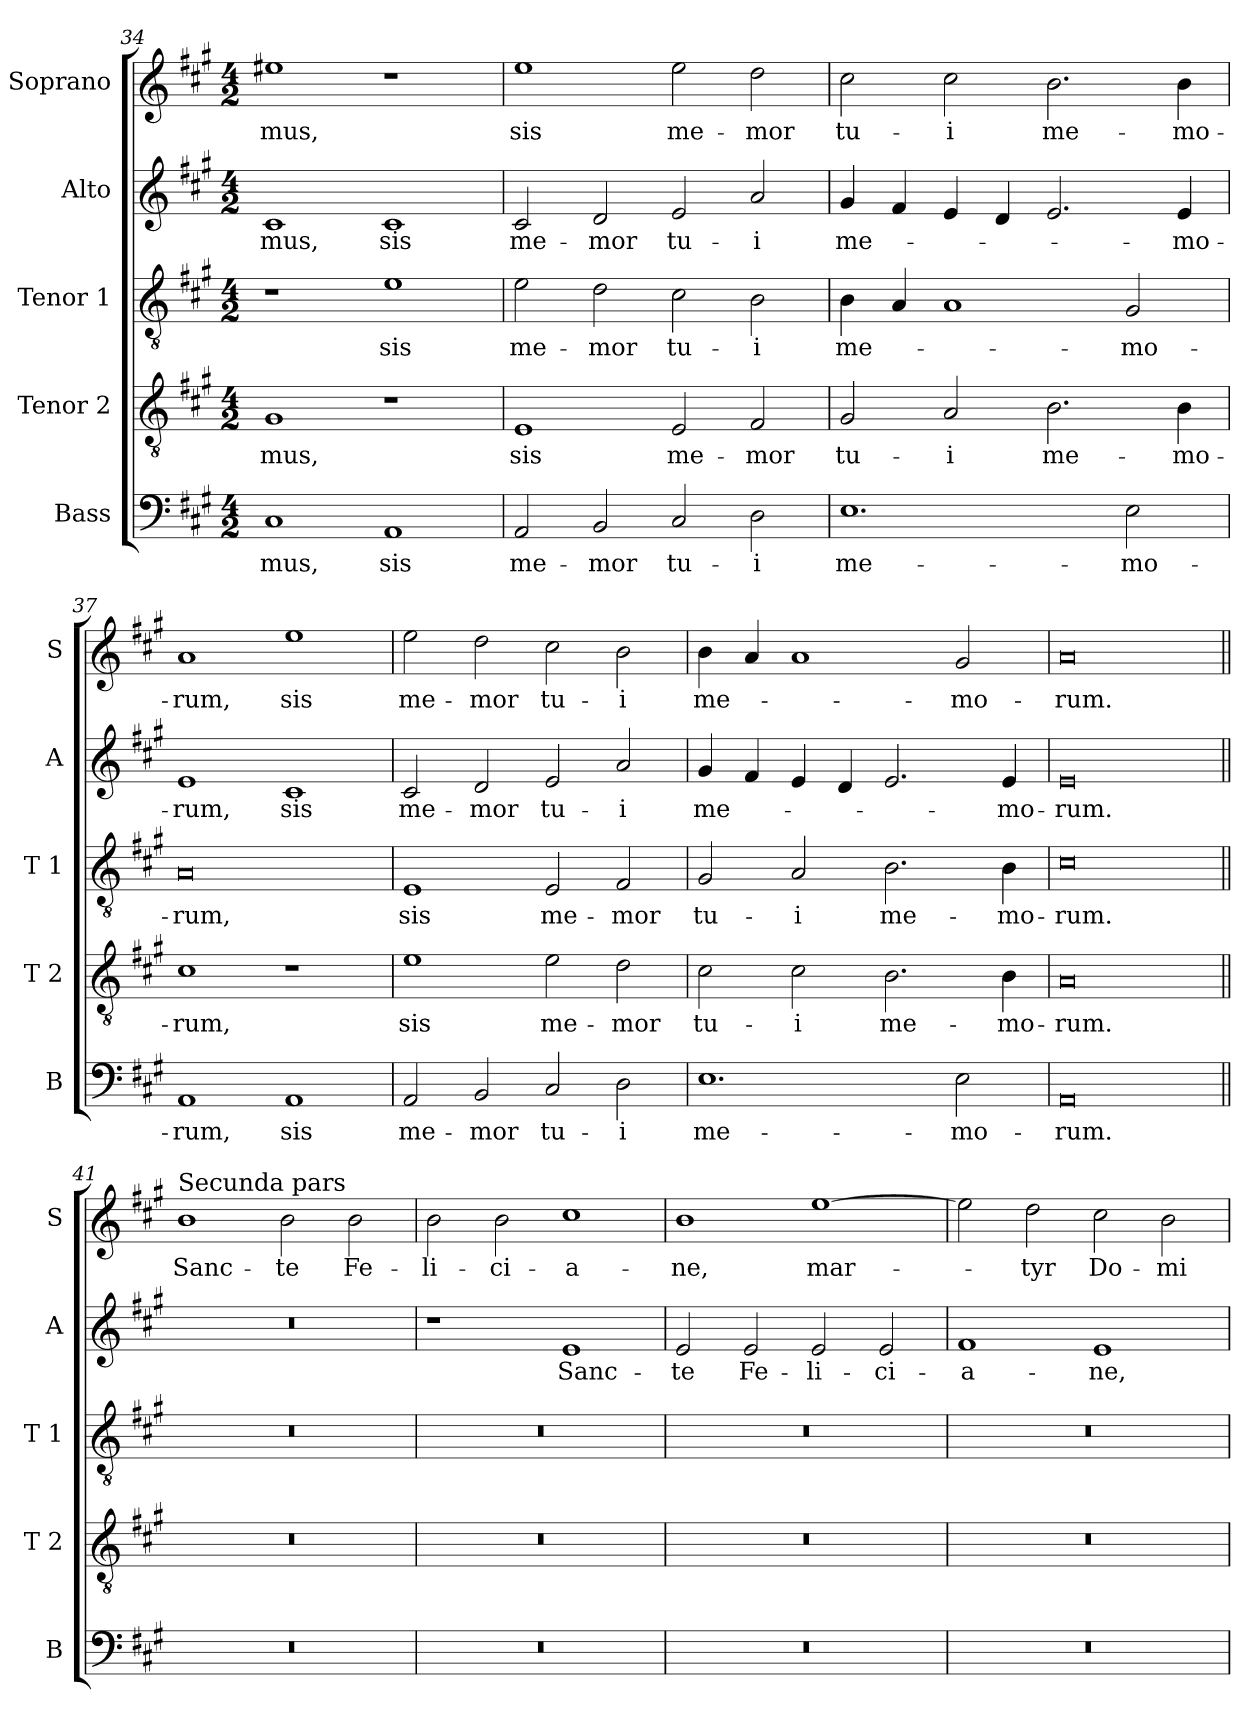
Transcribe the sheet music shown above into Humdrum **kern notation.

**kern	**text	**kern	**text	**kern	**text	**kern	**text	**kern	**text
*part5	*part5	*part4	*part4	*part3	*part3	*part2	*part2	*part1	*part1
*staff5	*staff5	*staff4	*staff4	*staff3	*staff3	*staff2	*staff2	*staff1	*staff1
*I"Bass	*	*I"Tenor 2	*	*I"Tenor 1	*	*I"Alto	*	*I"Soprano	*
*I'B	*	*I'T 2	*	*I'T 1	*	*I'A	*	*I'S	*
*clefF4	*	*clefGv2	*	*clefGv2	*	*clefG2	*	*clefG2	*
*k[f#c#g#]	*	*k[f#c#g#]	*	*k[f#c#g#]	*	*k[f#c#g#]	*	*k[f#c#g#]	*
*A:	*	*A:	*	*A:	*	*A:	*	*A:	*
*M4/2	*	*M4/2	*	*M4/2	*	*M4/2	*	*M4/2	*
=34	=34	=34	=34	=34	=34	=34	=34	=34	=34
!	!LO:LY:b	!	!LO:LY:b	!	!	!	!LO:LY:b	!	!LO:LY:b
1C#	-mus,	1G#	-mus,	1r	.	1c#	-mus,	1ee#X	-mus,
!	!LO:LY:b	!	!	!	!LO:LY:b	!	!LO:LY:b	!	!
1AA	sis	1r	.	1e	sis	1c#	sis	1r	.
=35	=35	=35	=35	=35	=35	=35	=35	=35	=35
!	!LO:LY:b	!	!LO:LY:b	!	!LO:LY:b	!	!LO:LY:b	!	!LO:LY:b
2AA/	me-	1E	sis	2e\	me-	2c#/	me-	1ee	sis
!	!LO:LY:b	!	!	!	!LO:LY:b	!	!LO:LY:b	!	!
2BB/	-mor	.	.	2d\	-mor	2d/	-mor	.	.
!	!LO:LY:b	!	!LO:LY:b	!	!LO:LY:b	!	!LO:LY:b	!	!LO:LY:b
2C#/	tu-	2E/	me-	2c#\	tu-	2e/	tu-	2ee\	me-
!	!LO:LY:b	!	!LO:LY:b	!	!LO:LY:b	!	!LO:LY:b	!	!LO:LY:b
2D\	-i	2F#/	-mor	2B\	-i	2a/	-i	2dd\	-mor
=36	=36	=36	=36	=36	=36	=36	=36	=36	=36
!	!LO:LY:b	!	!LO:LY:b	!	!LO:LY:b	!	!LO:LY:b	!	!LO:LY:b
1.E	me-	2G#/	tu-	4B\	me-	4g#/	me-	2cc#\	tu-
.	.	.	.	4A/	.	4f#/	.	.	.
!	!	!	!LO:LY:b	!	!	!	!	!	!LO:LY:b
.	.	2A/	-i	1A	.	4e/	.	2cc#\	-i
.	.	.	.	.	.	4d/	.	.	.
!	!	!	!LO:LY:b	!	!	!	!	!	!LO:LY:b
.	.	2.B\	me-	.	.	2.e/	.	2.b\	me-
!	!LO:LY:b	!	!	!	!LO:LY:b	!	!	!	!
2E\	-mo-	.	.	2G#/	-mo-	.	.	.	.
!	!	!	!LO:LY:b	!	!	!	!LO:LY:b	!	!LO:LY:b
.	.	4B\	-mo-	.	.	4e/	-mo-	4b\	-mo-
!!LO:LB:g=z
=37	=37	=37	=37	=37	=37	=37	=37	=37	=37
!	!LO:LY:b	!	!LO:LY:b	!	!LO:LY:b	!	!LO:LY:b	!	!LO:LY:b
1AA	-rum,	1c#	-rum,	0A	-rum,	1e	-rum,	1a	-rum,
!	!LO:LY:b	!	!	!	!	!	!LO:LY:b	!	!LO:LY:b
1AA	sis	1r	.	.	.	1c#	sis	1ee	sis
=38	=38	=38	=38	=38	=38	=38	=38	=38	=38
!	!LO:LY:b	!	!LO:LY:b	!	!LO:LY:b	!	!LO:LY:b	!	!LO:LY:b
2AA/	me-	1e	sis	1E	sis	2c#/	me-	2ee\	me-
!	!LO:LY:b	!	!	!	!	!	!LO:LY:b	!	!LO:LY:b
2BB/	-mor	.	.	.	.	2d/	-mor	2dd\	-mor
!	!LO:LY:b	!	!LO:LY:b	!	!LO:LY:b	!	!LO:LY:b	!	!LO:LY:b
2C#/	tu-	2e\	me-	2E/	me-	2e/	tu-	2cc#\	tu-
!	!LO:LY:b	!	!LO:LY:b	!	!LO:LY:b	!	!LO:LY:b	!	!LO:LY:b
2D\	-i	2d\	-mor	2F#/	-mor	2a/	-i	2b\	-i
=39	=39	=39	=39	=39	=39	=39	=39	=39	=39
!	!LO:LY:b	!	!LO:LY:b	!	!LO:LY:b	!	!LO:LY:b	!	!LO:LY:b
1.E	me-	2c#\	tu-	2G#/	tu-	4g#/	me-	4b\	me-
.	.	.	.	.	.	4f#/	.	4a/	.
!	!	!	!LO:LY:b	!	!LO:LY:b	!	!	!	!
.	.	2c#\	-i	2A/	-i	4e/	.	1a	.
.	.	.	.	.	.	4d/	.	.	.
!	!	!	!LO:LY:b	!	!LO:LY:b	!	!	!	!
.	.	2.B\	me-	2.B\	me-	2.e/	.	.	.
!	!LO:LY:b	!	!	!	!	!	!	!	!LO:LY:b
2E\	-mo-	.	.	.	.	.	.	2g#/	-mo-
!	!	!	!LO:LY:b	!	!LO:LY:b	!	!LO:LY:b	!	!
.	.	4B\	-mo-	4B\	-mo-	4e/	-mo-	.	.
=40	=40	=40	=40	=40	=40	=40	=40	=40	=40
!	!LO:LY:b	!	!LO:LY:b	!	!LO:LY:b	!	!LO:LY:b	!	!LO:LY:b
0AA	-rum.	0A	-rum.	0c#	-rum.	0e	-rum.	0a	-rum.
=41||	=41||	=41||	=41||	=41||	=41||	=41||	=41||	=41||	=41||
!	!	!	!	!	!	!	!	!LO:TX:a:t=Secunda pars	!
!	!	!	!	!	!	!	!	!	!LO:LY:b
0r	.	0r	.	0r	.	0r	.	1b	Sanc-
!	!	!	!	!	!	!	!	!	!LO:LY:b
.	.	.	.	.	.	.	.	2b\	-te
!	!	!	!	!	!	!	!	!	!LO:LY:b
.	.	.	.	.	.	.	.	2b\	Fe-
=42	=42	=42	=42	=42	=42	=42	=42	=42	=42
!	!	!	!	!	!	!	!	!	!LO:LY:b
0r	.	0r	.	0r	.	1r	.	2b\	-li-
!	!	!	!	!	!	!	!	!	!LO:LY:b
.	.	.	.	.	.	.	.	2b\	-ci-
!	!	!	!	!	!	!	!LO:LY:b	!	!LO:LY:b
.	.	.	.	.	.	1e	Sanc-	1cc#	-a-
!!LO:LB:g=z
=43	=43	=43	=43	=43	=43	=43	=43	=43	=43
!	!	!	!	!	!	!	!LO:LY:b	!	!LO:LY:b
0r	.	0r	.	0r	.	2e/	-te	1b	-ne,
!	!	!	!	!	!	!	!LO:LY:b	!	!
.	.	.	.	.	.	2e/	Fe-	.	.
!	!	!	!	!	!	!	!LO:LY:b	!	!LO:LY:b
.	.	.	.	.	.	2e/	-li-	[1ee	mar-
!	!	!	!	!	!	!	!LO:LY:b	!	!
.	.	.	.	.	.	2e/	-ci-	.	.
=44	=44	=44	=44	=44	=44	=44	=44	=44	=44
!	!	!	!	!	!	!	!LO:LY:b	!	!
0r	.	0r	.	0r	.	1f#	-a-	2ee\]	.
!	!	!	!	!	!	!	!	!	!LO:LY:b
.	.	.	.	.	.	.	.	2dd\	-tyr
!	!	!	!	!	!	!	!LO:LY:b	!	!LO:LY:b
.	.	.	.	.	.	1e	-ne,	2cc#\	Do-
!	!	!	!	!	!	!	!	!	!LO:LY:b
.	.	.	.	.	.	.	.	2b\	-mi-
=	=	=	=	=	=	=	=	=	=
*-	*-	*-	*-	*-	*-	*-	*-	*-	*-
